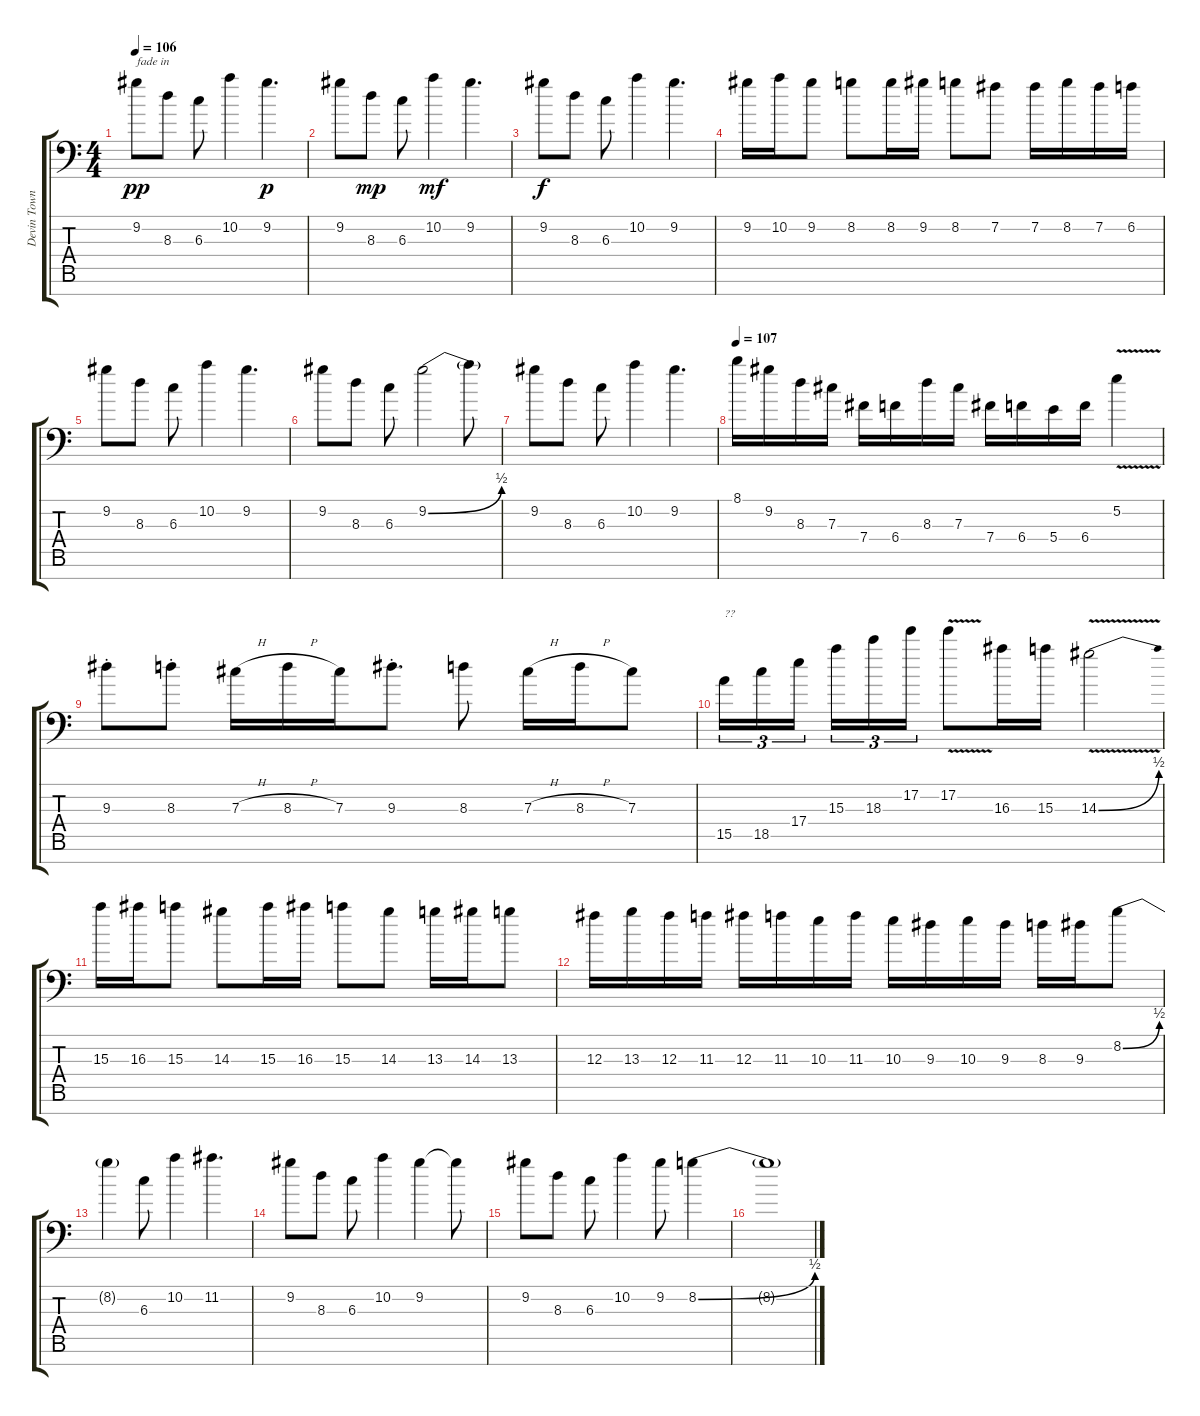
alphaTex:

\track ("Devin Townsend" "Devin Town") {instrument distortionguitar}
\staff {score tabs}
\tuning (Eb4 B3 Gb3 B2 Gb2 B1 Gb1) {hide}
\ts (4 4)
\tempo 106
\clef f4
\ks c
9.2.8{txt "fade in" dy pp} 8.3.8 6.3.8 10.2.4 9.2.4{d dy p} |
9.2.8 8.3.8{dy mp} 6.3.8 10.2.4{dy mf} 9.2.4{d} |
9.2.8{dy f} 8.3.8 6.3.8 10.2.4 9.2.4{d} |
9.2.16 10.2.16 9.2.8 8.2.8 8.2.16 9.2.16 8.2.8 7.2.8 7.2.16 8.2.16 7.2.16 6.2.16 |
9.2.8 8.3.8 6.3.8 10.2.4 9.2.4{d} |
9.2.8 8.3.8 6.3.8 9.2{be (bend 0 0 60 2)}.2 9.2{t}.8 |
9.2.8 8.3.8 6.3.8 10.2.4 9.2.4{d} |
\tempo 107
8.1.16 9.2.16 8.3.16 7.3.16 7.4.16 6.4.16 8.3.16 7.3.16 7.4.16 6.4.16 5.4.16 6.4.16 5.2{v}.4 |
9.3{st}.8 8.3{st}.8 7.3{h}.16 8.3{h}.16 7.3.16 9.3{st}.8{d} 8.3.8 7.3{h}.16 8.3{h}.16 7.3.8 |
15.5.16{tu (3 2) txt "??"} 18.5.16{tu (3 2)} 17.4.16{tu (3 2) beam splitsecondary} 15.3.16{tu (3 2)} 18.3.16{tu (3 2)} 17.2.16{tu (3 2)} 17.2{v}.8 16.3.16 15.3.16 14.3{be (bend 0 0 60 2) v}.2 |
15.3.16 16.3.16 15.3.8 14.3.8 15.3.16 16.3.16 15.3.8 14.3.8 13.3.16 14.3.16 13.3.8 |
12.3.16 13.3.16 12.3.16 11.3.16 12.3.16 11.3.16 10.3.16 11.3.16 10.3.16 9.3.16 10.3.16 9.3.16 8.3.16 9.3.16 8.2{be (bend 0 0 60 2)}.8 |
8.2{t}.4 6.3.8 10.2.4 11.2.4{d} |
9.2.8 8.3.8 6.3.8 10.2.4 9.2.4 9.2{t}.8 |
9.2.8 8.3.8 6.3.8 10.2.4 9.2.8 8.2{be (bend 0 0 60 2)}.4 |
8.2{t}.1
